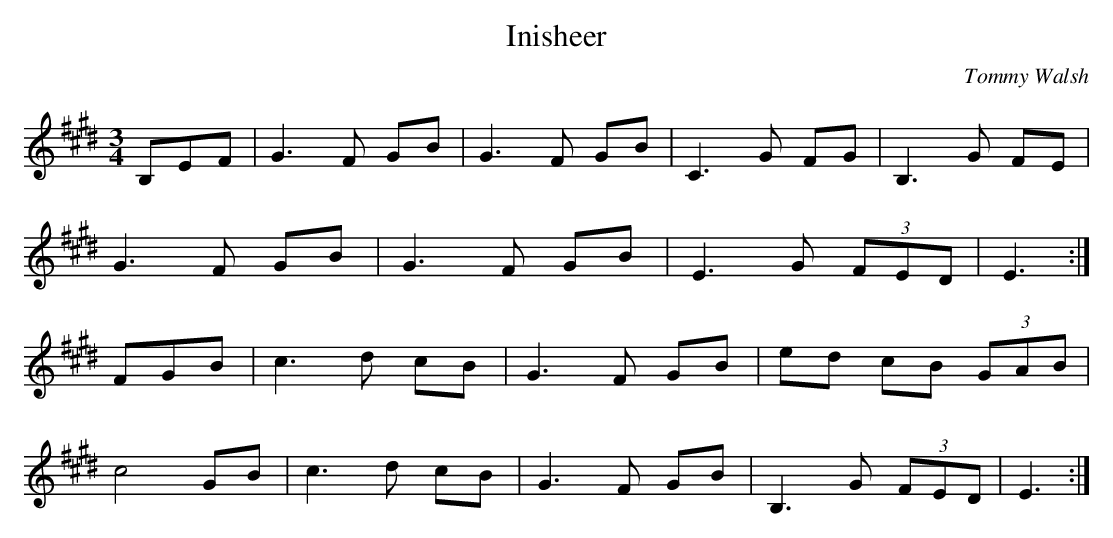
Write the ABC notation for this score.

X:1
T:Inisheer
C:Tommy Walsh
M:3/4
L:1/8
K:Emaj
B,EF |\
G3F GB | G3F GB | C3G FG | B,3G FE |
G3F GB | G3F GB | E3G (3FED | E3 :|
FGB |\
c3d cB | G3F GB | ed cB (3GAB |
c4 GB | c3d cB | G3F GB | B,3G (3FED| E3 :|
